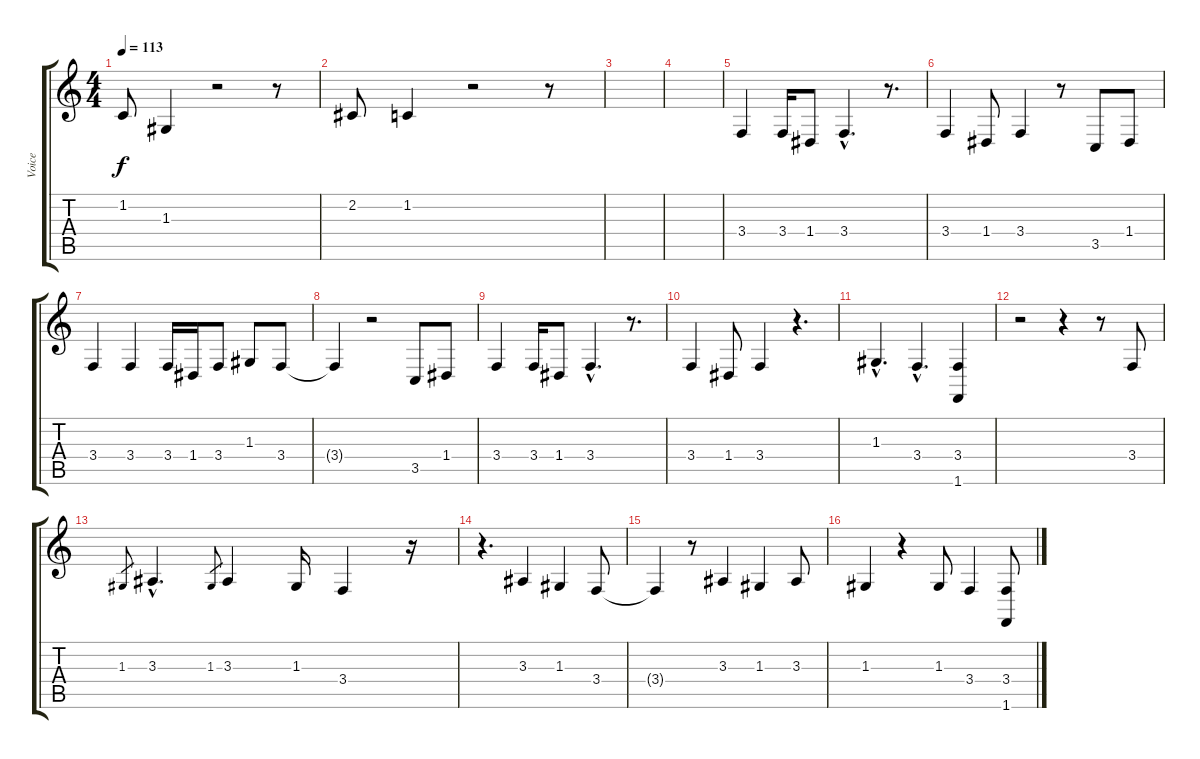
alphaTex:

\track ("Voice" "Voice") {instrument frenchhorn}
\staff {score tabs}
\tuning (E4 B3 G3 D3 A2 E2) {hide}
\ts (4 4)
\tempo 113
\clef g2
\ks c
1.2.8{dy f} 1.3.4 r.2 r.8 |
2.2.8 1.2.4 r.2 r.8 |
|
|
3.4.4 3.4.16 1.4.8 3.4{hac}.4{d} r.8{d} |
3.4.4 1.4.8 3.4.4 r.8 3.5.8 1.4.8 |
3.4.4 3.4.4 3.4.16 1.4.16 3.4.8 1.3.8 3.4.8 |
3.4{t}.4 r.2 3.5.8 1.4.8 |
3.4.4 3.4.16 1.4.8 3.4{hac}.4{d} r.8{d} |
3.4.4 1.4.8 3.4.4 r.4{d} |
1.3{hac}.4{d} 3.4{hac}.4{d} (3.4 1.6).4 |
r.2 r.4 r.8 3.4.8 |
1.3.8{gr} 3.3{hac}.4{d} 1.3.8{gr} 3.3.4 1.3.16 3.4.4 r.16 |
r.4{d} 3.3.4 1.3.4 3.4.8 |
3.4{t}.4 r.8 3.3.4 1.3.4 3.3.8 |
1.3.4 r.4 1.3.8 3.4.4 (3.4 1.6).8
